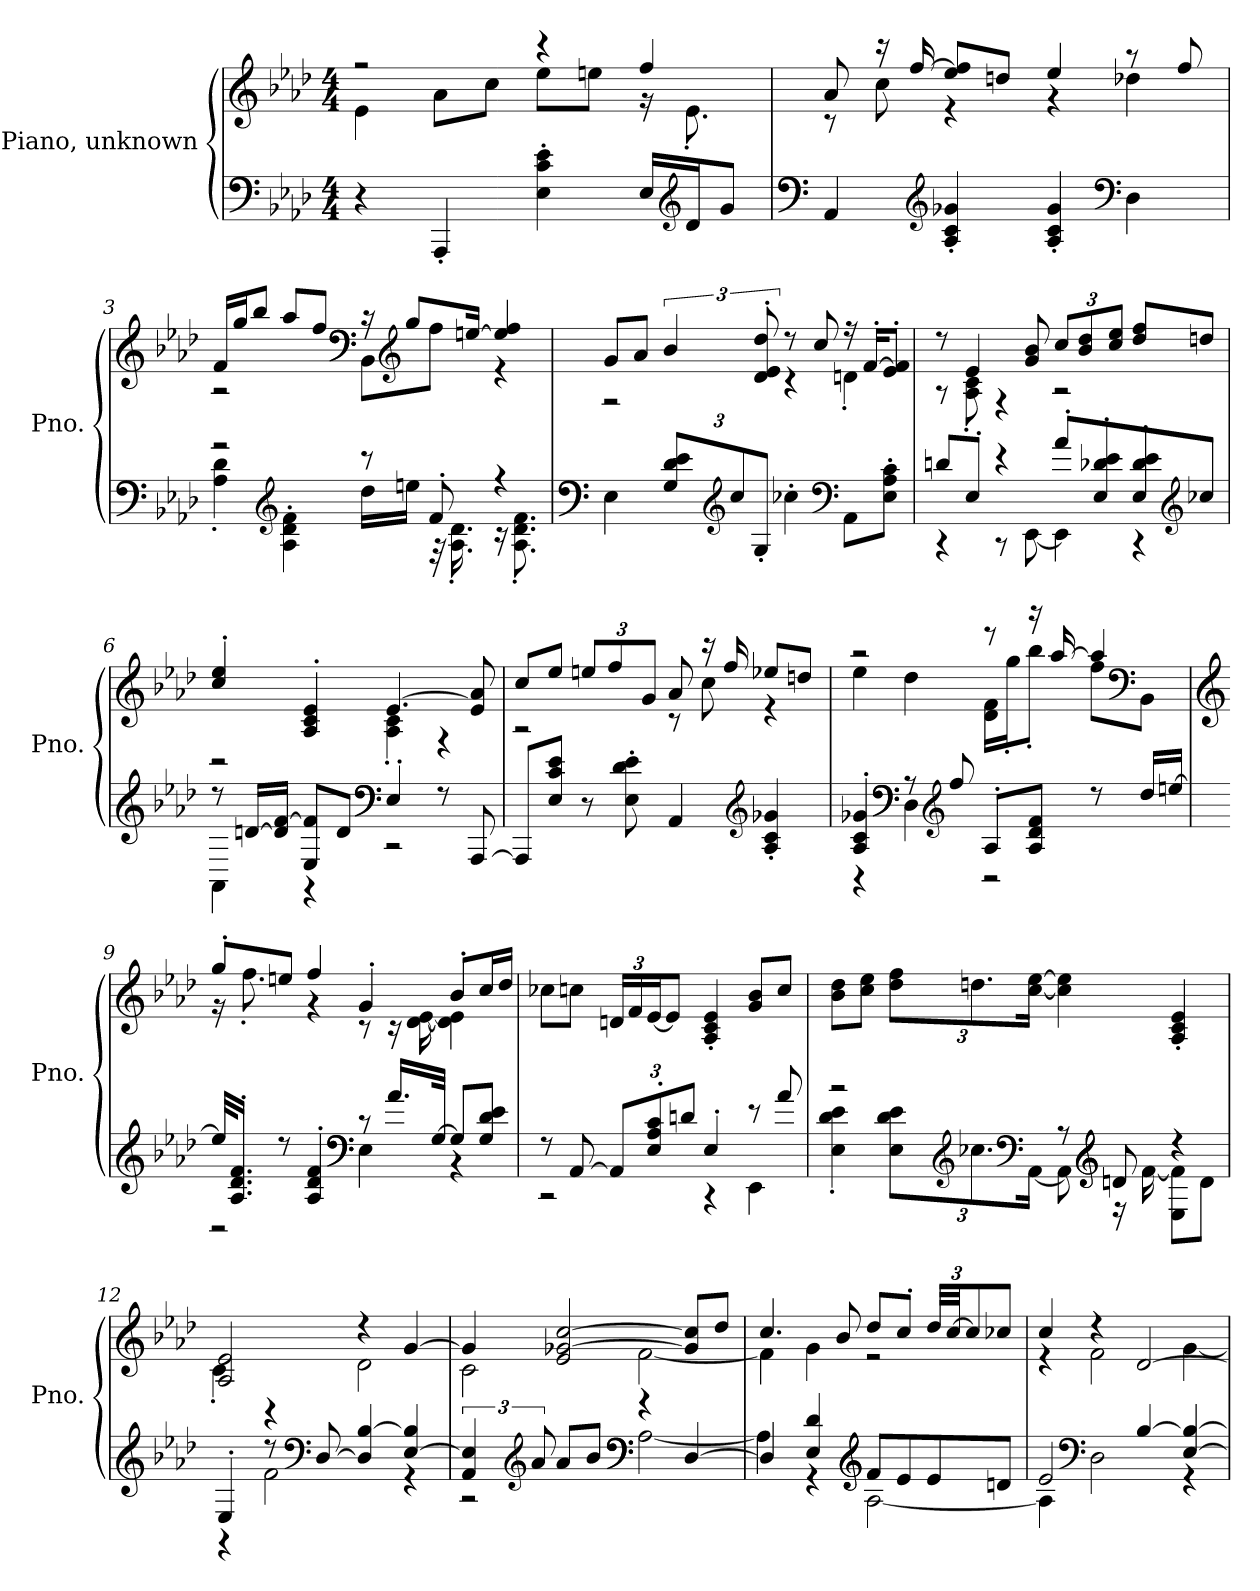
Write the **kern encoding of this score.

**kern	**kern
*part1	*part1
*staff2	*staff1
*I"Piano, unknown	*
*I'Pno.	*
*clefF4	*clefG2
*k[b-e-a-d-]	*k[b-e-a-d-]
*M4/4	*M4/4
*MM140	*MM140
=1	=1
*	*^
4r	2r	4e-\
4AAA-'/	.	8a-\L
.	.	8cc\J
4E-\' 4c\' 4e-\'	4r	8ee-\L
.	.	8een\J
16E-/LL	4ff/	16r
*clefG2	*	*
16d-/J	.	8.e-'\
8g/J	.	.
=2	=2	=2
*clefF4	*	*
4AA-/	8a-/	8r
.	16r	8cc\
.	[16ff/	.
*clefG2	*	*
4A-/' 4c/' 4g-X/'	8ee-/ 8ff/]L	4r
.	8ddn/J	.
4A-/' 4c/' 4g-/'	4ee-/	4r
*clefF4	*	*
4D-\	8r	4dd-X\
.	8ff/	.
!!LO:LB:g=z	!!
=3	=3	=3
*^	*	*
2r	4A-\' 4d-\'	16f/LL	2r
.	.	16gg/J	.
.	.	8bb-/J	.
*clefG2	*	*	*
.	4A-\' 4d-\' 4f\'	8aa-/L	.
.	.	8ff/J	.
*	*	*clefF4	*
8r	16dd-\LL	16r	8BB-\L
*	*	*clefG2	*
.	16een\JJ	8gg/L	.
8f'/	32r	.	8ff\J
.	16.A-\' 16.d-\'	.	.
.	.	[16een/Jk	.
4r	16r	4ee/] 4ff/	4r
.	8.A-\' 8.d-\' 8.f\'	.	.
*v	*v	*	*
=4	=4	=4
*clefF4	*	*
4E-\	8g/L	2r
.	8a-/J	.
*Xbrackettup	*	*
12G/ 12d-/ 12e-/L	6b-/	.
*clefG2	*	*
12cc/	.	.
12G'/J	12d-/' 12e-/' 12dd-/'	.
4cc-X'\	8r	4r
.	8cc/	.
*clefF4	*	*
8AA-\L	16r	4dn'\
.	[16f'/KL	.
8E-\' 8A-\' 8c\'J	8e-/' 8f/]'J	.
!!LO:LB:g=z	!!
=5	=5	=5
*^	*	*
8dn/L	4r	8r	8r
8E-'/J	.	4e-/	8A-\' 8c\'
4r	8r	.	4r
.	[8EE-\	8g/ 8b-/	.
*	*	*Xbrackettup	*
8a-'/L	4EE-\]	12cc/L	2r
.	.	12b-/ 12dd-/	.
8E-/' 8d-X/' 8e-/'	.	.	.
.	.	12cc/ 12ee-/J	.
8E-/' 8d-/' 8e-/'	4r	8dd-/ 8ff/L	.
*clefG2	*	*	*
8cc-X/J	.	8ddn/J	.
=6	=6	=6	=6
8r	4AA-\	4cc/' 4ee-/'	2r
[16dn/LL	.	.	.
16d/] [16f/JJ	.	.	.
8E-/ 8f/]L	4r	4A-/' 4c/' 4e-/'	.
8d/J	.	.	.
*clefF4	*	*	*
4E-'/	2r	[4.e-/	4A-\' 4c\'
8r	.	.	4r
[8AAA-/	.	8e-/] 8a-/	.
*v	*v	*	*
=7	=7	=7
8AAA-/L]	8cc/L	2r
8E-/ 8c/ 8e-/J	8ee-/J	.
8r	12een/L	.
.	12ff/	.
8E-\' 8d-\' 8e-\'	.	.
.	12g/J	.
4AA-/	8a-/	8r
.	16r	8cc\
.	16ff/	.
*clefG2	*	*
4A-/' 4c/' 4g-X/'	8ee-X/L	4r
.	8ddn/J	.
!!LO:LB:g=z	!!
=8	=8	=8
*^	*	*
4A-/' 4c/' 4g-X/'	4r	2r	4ee-\
*clefF4	*	*	*
8r	4D-\	.	4dd-\
*clefG2	*	*	*
8ff/	.	.	.
8A-'/L	2r	8r	16d-\ 16f\LL
.	.	.	16gg'\J
8A-/ 8d-/ 8f/J	.	16r	8bb-'\J
.	.	[16aa-/	.
8r	.	4aa-/]	8ff\L
*	*	*clefF4	*
16dd-/LL	.	.	8BB-\J
[16een/JJ	.	.	.
=9	=9	=9	=9
*	*	*clefG2	*
32ee/KLL]	2r	8gg'/L	16r
16.A-/' 16.d-/' 16.f/'JJ	.	.	.
.	.	.	8.ff'\
8r	.	8een/J	.
4A-/' 4d-/' 4f/'	.	4ff/	4r
*clefF4	*	*	*
8r	4E-\	4g'/	8r
16.a-/LL	.	.	16r
.	.	.	[16d-\ [16e-\
[32G/JJk	.	.	.
8G/L]	4r	8b-'/L	4d-\] 4e-\]
8G/ 8d-/ 8e-/J	.	16cc/L	.
.	.	16dd-/JJ	.
*	*	*v	*v
!!LO:LB:g=z
=10	=10	=10
8r	2r	8cc-X\L
[8AA-/	.	8ccn\J
12AA-/L]	.	24dn/LL
.	.	24f/
12E-/' 12A-/' 12c/'	.	[24e-/J
.	.	8e-/J]
12dn/J	.	.
4E-'/	4r	4A-/' 4c/' 4e-/'
8r	4EE-\	8g/ 8b-/L
8a-/	.	8cc/J
=11	=11	=11
2r	4E-\' 4d-\' 4e-\'	8b-\ 8dd-\L
.	.	8cc\ 8ee-\J
.	12E-\ 12d-\ 12e-\L	12dd-\ 12ff\L
*clefG2	*	*
.	12.cc-X\	12.ddn\
*clefF4	*	*
.	[24AA-\Jk	[24cc\ [24ee-\Jk
8r	8AA-\]	4cc\] 4ee-\]
*clefG2	*	*
8dn/	16r	.
.	[16f\	.
4r	8E-\ 8f\]L	4A-/' 4c/' 4e-/'
.	8d\J	.
=12	=12	=12
*	*	*^
4E-'/	4r	2A-/ 2e-/	4c'\
8r	2f\	.	4r
*clefF4	*	*	*
[8D-/	.	.	.
4D-/] [4B-/	.	4r	2d-\
[4E-/ 4B-/]	4r	[4g/	.
!!LO:LB:g=z	!!
=13	=13	=13	=13
*brackettup	*	*	*
6AA-/ 6E-/]	2r	4g/]	2c\
*clefG2	*	*	*
12a-/	.	.	.
8a-/L	.	2e-/ [2g-X/ [2cc/	.
8b-/J	.	.	.
*clefF4	*	*	*
4r	[2A-\	.	[2f\
[4D-/	.	8g-/] 8cc/]L	.
.	.	8dd-/J	.
=14	=14	=14	=14
4D-/]	4A-\]	4.cc/	4f\]
4E-/ 4d-/	4r	.	4g\
.	.	8b-/	.
*clefG2	*	*	*
8f/L	[2A-\	8dd-/L	2r
8e-/	.	8cc'/J	.
8e-/	.	48dd-/LLL	.
.	.	[48cc/JJ	.
.	.	12cc/]	.
8dn/J	.	8cc-X/J	.
=15	=15	=15	=15
2e-/	4A-\]	4cc/	4r
*clefF4	*	*	*
.	2D-\	4r	2f\
[4B-/	.	[2d-/	.
[4E-/ 4B-/_	4r	.	[4g\
*v	*v	*	*
*	*v	*v
=	=
*-	*-
